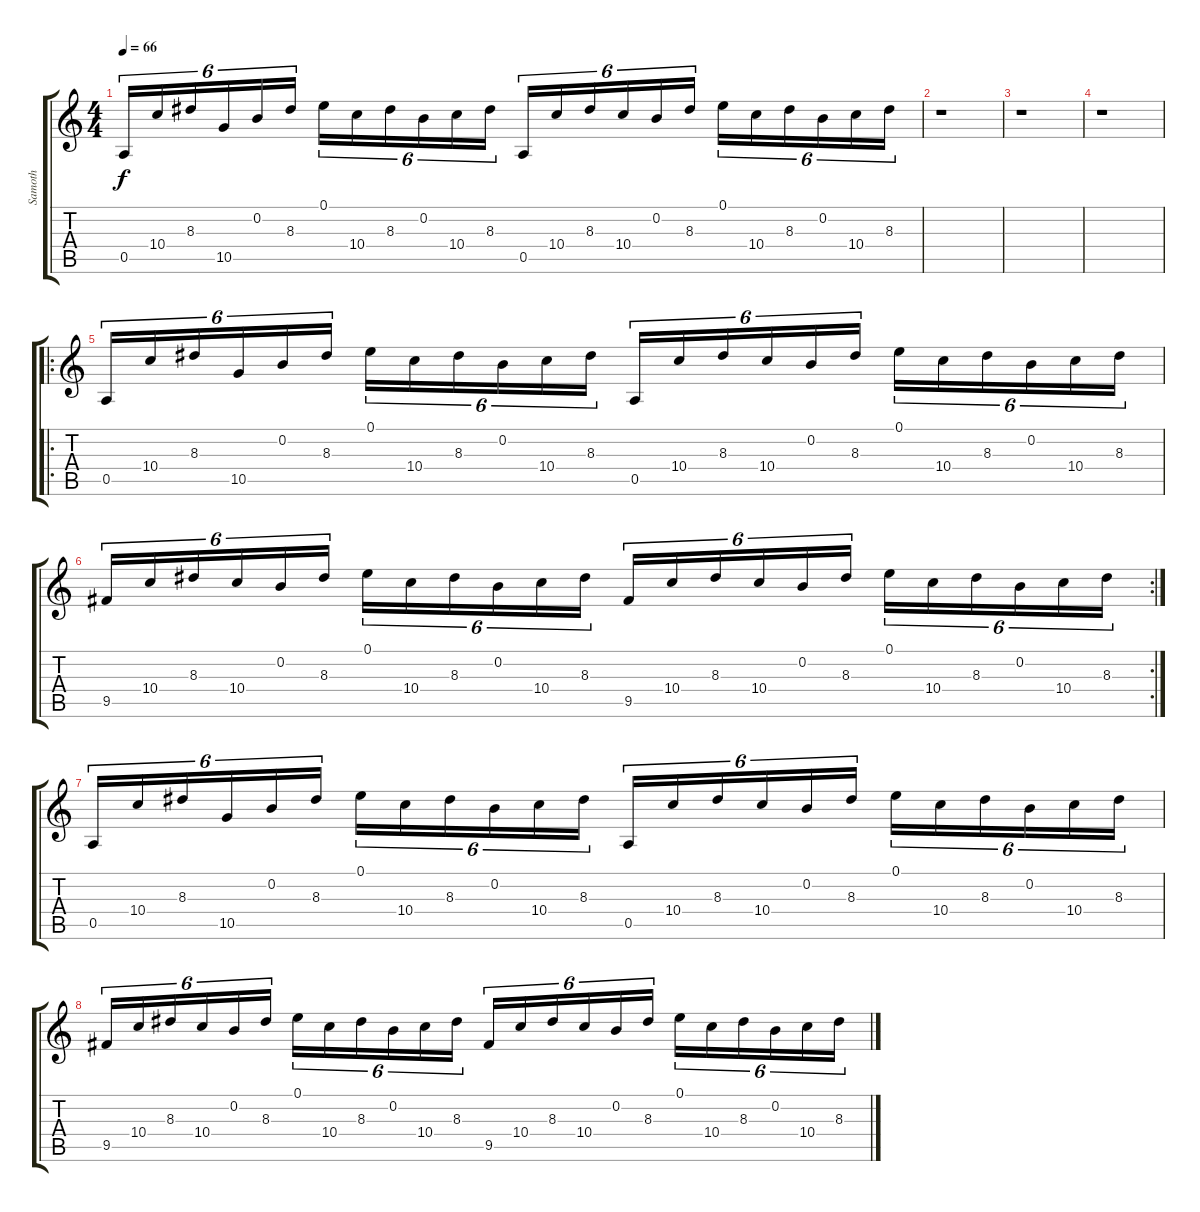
\track ("Samoth" "Samoth") {instrument acousticguitarnylon}
\staff {score tabs}
\tuning (E4 B3 G3 D3 A2 E2) {hide}
\ts (4 4)
\tempo 66
\clef g2
\ks c
0.5.16{tu (6 4) dy f} 10.4.16{tu (6 4)} 8.3.16{tu (6 4)} 10.5.16{tu (6 4)} 0.2.16{tu (6 4)} 8.3.16{tu (6 4)} 0.1.16{tu (6 4)} 10.4.16{tu (6 4)} 8.3.16{tu (6 4)} 0.2.16{tu (6 4)} 10.4.16{tu (6 4)} 8.3.16{tu (6 4)} 0.5.16{tu (6 4)} 10.4.16{tu (6 4)} 8.3.16{tu (6 4)} 10.4.16{tu (6 4)} 0.2.16{tu (6 4)} 8.3.16{tu (6 4)} 0.1.16{tu (6 4)} 10.4.16{tu (6 4)} 8.3.16{tu (6 4)} 0.2.16{tu (6 4)} 10.4.16{tu (6 4)} 8.3.16{tu (6 4)} |
r.1 |
r.1 |
r.1 |
\ro
0.5.16{tu (6 4)} 10.4.16{tu (6 4)} 8.3.16{tu (6 4)} 10.5.16{tu (6 4)} 0.2.16{tu (6 4)} 8.3.16{tu (6 4)} 0.1.16{tu (6 4)} 10.4.16{tu (6 4)} 8.3.16{tu (6 4)} 0.2.16{tu (6 4)} 10.4.16{tu (6 4)} 8.3.16{tu (6 4)} 0.5.16{tu (6 4)} 10.4.16{tu (6 4)} 8.3.16{tu (6 4)} 10.4.16{tu (6 4)} 0.2.16{tu (6 4)} 8.3.16{tu (6 4)} 0.1.16{tu (6 4)} 10.4.16{tu (6 4)} 8.3.16{tu (6 4)} 0.2.16{tu (6 4)} 10.4.16{tu (6 4)} 8.3.16{tu (6 4)} |
\rc 2
9.5.16{tu (6 4)} 10.4.16{tu (6 4)} 8.3.16{tu (6 4)} 10.4.16{tu (6 4)} 0.2.16{tu (6 4)} 8.3.16{tu (6 4)} 0.1.16{tu (6 4)} 10.4.16{tu (6 4)} 8.3.16{tu (6 4)} 0.2.16{tu (6 4)} 10.4.16{tu (6 4)} 8.3.16{tu (6 4)} 9.5.16{tu (6 4)} 10.4.16{tu (6 4)} 8.3.16{tu (6 4)} 10.4.16{tu (6 4)} 0.2.16{tu (6 4)} 8.3.16{tu (6 4)} 0.1.16{tu (6 4)} 10.4.16{tu (6 4)} 8.3.16{tu (6 4)} 0.2.16{tu (6 4)} 10.4.16{tu (6 4)} 8.3.16{tu (6 4)} |
0.5.16{tu (6 4)} 10.4.16{tu (6 4)} 8.3.16{tu (6 4)} 10.5.16{tu (6 4)} 0.2.16{tu (6 4)} 8.3.16{tu (6 4)} 0.1.16{tu (6 4)} 10.4.16{tu (6 4)} 8.3.16{tu (6 4)} 0.2.16{tu (6 4)} 10.4.16{tu (6 4)} 8.3.16{tu (6 4)} 0.5.16{tu (6 4)} 10.4.16{tu (6 4)} 8.3.16{tu (6 4)} 10.4.16{tu (6 4)} 0.2.16{tu (6 4)} 8.3.16{tu (6 4)} 0.1.16{tu (6 4)} 10.4.16{tu (6 4)} 8.3.16{tu (6 4)} 0.2.16{tu (6 4)} 10.4.16{tu (6 4)} 8.3.16{tu (6 4)} |
9.5.16{tu (6 4)} 10.4.16{tu (6 4)} 8.3.16{tu (6 4)} 10.4.16{tu (6 4)} 0.2.16{tu (6 4)} 8.3.16{tu (6 4)} 0.1.16{tu (6 4)} 10.4.16{tu (6 4)} 8.3.16{tu (6 4)} 0.2.16{tu (6 4)} 10.4.16{tu (6 4)} 8.3.16{tu (6 4)} 9.5.16{tu (6 4)} 10.4.16{tu (6 4)} 8.3.16{tu (6 4)} 10.4.16{tu (6 4)} 0.2.16{tu (6 4)} 8.3.16{tu (6 4)} 0.1.16{tu (6 4)} 10.4.16{tu (6 4)} 8.3.16{tu (6 4)} 0.2.16{tu (6 4)} 10.4.16{tu (6 4)} 8.3.16{tu (6 4)}
